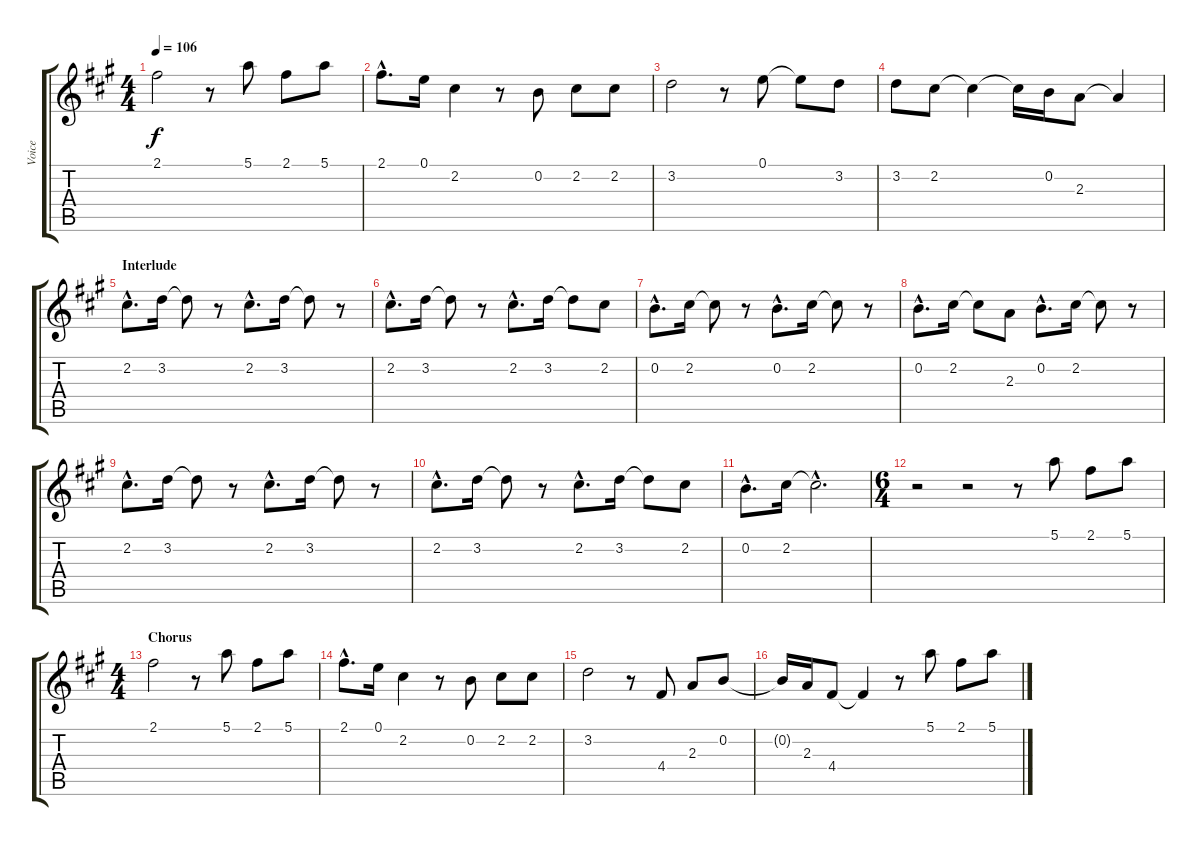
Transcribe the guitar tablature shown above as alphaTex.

\track ("Voice" "Voice") {instrument overdrivenguitar}
\staff {score tabs}
\tuning (E4 B3 G3 D3 A2 E2) {hide}
\ts (4 4)
\tempo 106
\clef g2
\ks a
2.1.2{dy f} r.8 5.1.8 2.1.8 5.1.8 |
2.1{hac}.8{d} 0.1.16 2.2.4 r.8 0.2.8 2.2.8 2.2.8 |
3.2.2 r.8 0.1.8 0.1{t}.8 3.2.8 |
3.2.8 2.2.8 2.2{t}.4 2.2{t}.16 0.2.16 2.3.8 2.3{t}.4 |
\section ("" "Interlude")
2.2{hac}.8{d} 3.2.16 3.2{t}.8 r.8 2.2{hac}.8{d} 3.2.16 3.2{t}.8 r.8 |
2.2{hac}.8{d} 3.2.16 3.2{t}.8 r.8 2.2{hac}.8{d} 3.2.16 3.2{t}.8 2.2.8 |
0.2{hac}.8{d} 2.2.16 2.2{t}.8 r.8 0.2{hac}.8{d} 2.2.16 2.2{t}.8 r.8 |
0.2{hac}.8{d} 2.2.16 2.2{t}.8 2.3.8 0.2{hac}.8{d} 2.2.16 2.2{t}.8 r.8 |
2.2{hac}.8{d} 3.2.16 3.2{t}.8 r.8 2.2{hac}.8{d} 3.2.16 3.2{t}.8 r.8 |
2.2{hac}.8{d} 3.2.16 3.2{t}.8 r.8 2.2{hac}.8{d} 3.2.16 3.2{t}.8 2.2.8 |
0.2{hac}.8{d} 2.2.16 2.2{hac t}.2{d} |
\ts (6 4)
r.2 r.2 r.8 5.1.8 2.1.8 5.1.8 |
\ts (4 4)
\section ("" "Chorus")
2.1.2 r.8 5.1.8 2.1.8 5.1.8 |
2.1{hac}.8{d} 0.1.16 2.2.4 r.8 0.2.8 2.2.8 2.2.8 |
3.2.2 r.8 4.4.8 2.3.8 0.2.8 |
0.2{t}.16 2.3.16 4.4.8 4.4{t}.4 r.8 5.1.8 2.1.8 5.1.8
